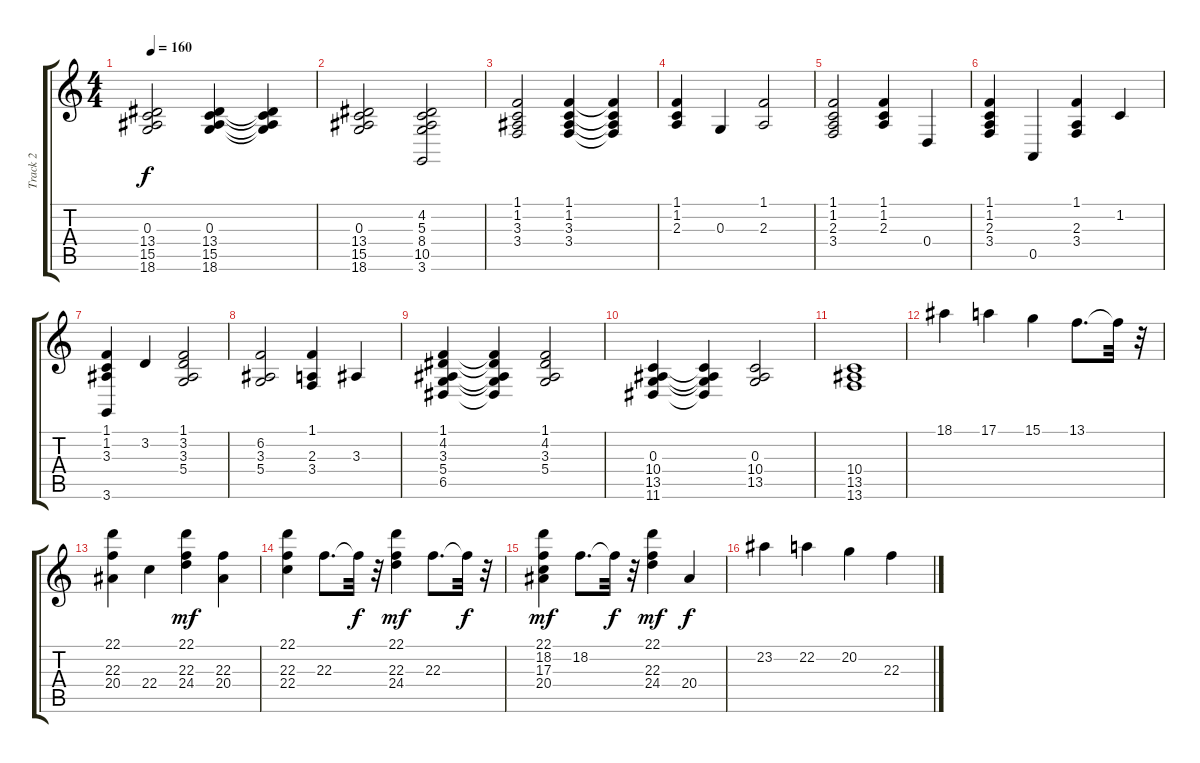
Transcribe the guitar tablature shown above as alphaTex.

\track ("Track 2" "Track 2") {instrument electricpiano1}
\staff {score tabs}
\tuning (E4 B3 G3 D3 A2 E2) {hide}
\ts (4 4)
\tempo 160
\clef g2
\ks c
(0.3 13.4 15.5 18.6).2{dy f} (0.3 13.4 15.5 18.6).4 (0.3{t} 13.4{t} 15.5{t} 18.6{t}).4 |
(0.3 13.4 15.5 18.6).2 (4.2 5.3 8.4 10.5 3.6).2 |
(1.1 1.2 3.3 3.4).2 (1.1 1.2 3.3 3.4).4 (1.1{t} 1.2{t} 3.3{t} 3.4{t}).4 |
(1.1 1.2 2.3).4 0.3.4 (1.1 2.3).2 |
(1.1 1.2 2.3 3.4).2 (1.1 1.2 2.3).4 0.4.4 |
(1.1 1.2 2.3 3.4).4 0.5.4 (1.1 2.3 3.4).4 1.2.4 |
(1.1 1.2 3.3 3.6).4 3.2.4 (1.1 3.2 3.3 5.4).2 |
(6.2 3.3 5.4).2 (1.1 2.3 3.4).4 3.3.4 |
(1.1 4.2 3.3 5.4 6.5).4 (1.1{t} 4.2{t} 3.3{t} 5.4{t} 6.5{t}).4 (1.1 4.2 3.3 5.4).2 |
(0.3 10.4 13.5 11.6).4 (0.3{t} 10.4{t} 13.5{t} 11.6{t}).4 (0.3 10.4 13.5).2 |
(10.4 13.5 13.6).1 |
18.1.4 17.1.4 15.1.4 13.1.8{d} 13.1{t}.32 r.32 |
(22.1 22.3 20.4).4 22.4.4 (22.1 22.3 24.4).4{dy mf} (22.3 20.4).4 |
(22.1 22.3 22.4).4 22.3.8{d} 22.3{t}.32{dy f} r.32 (22.1 22.3 24.4).4{dy mf} 22.3.8{d} 22.3{t}.32{dy f} r.32 |
(22.1 18.2 17.3 20.4).4{dy mf} 18.2.8{d} 18.2{t}.32{dy f} r.32 (22.1 22.3 24.4).4{dy mf} 20.4.4{dy f} |
23.2.4 22.2.4 20.2.4 22.3.4
